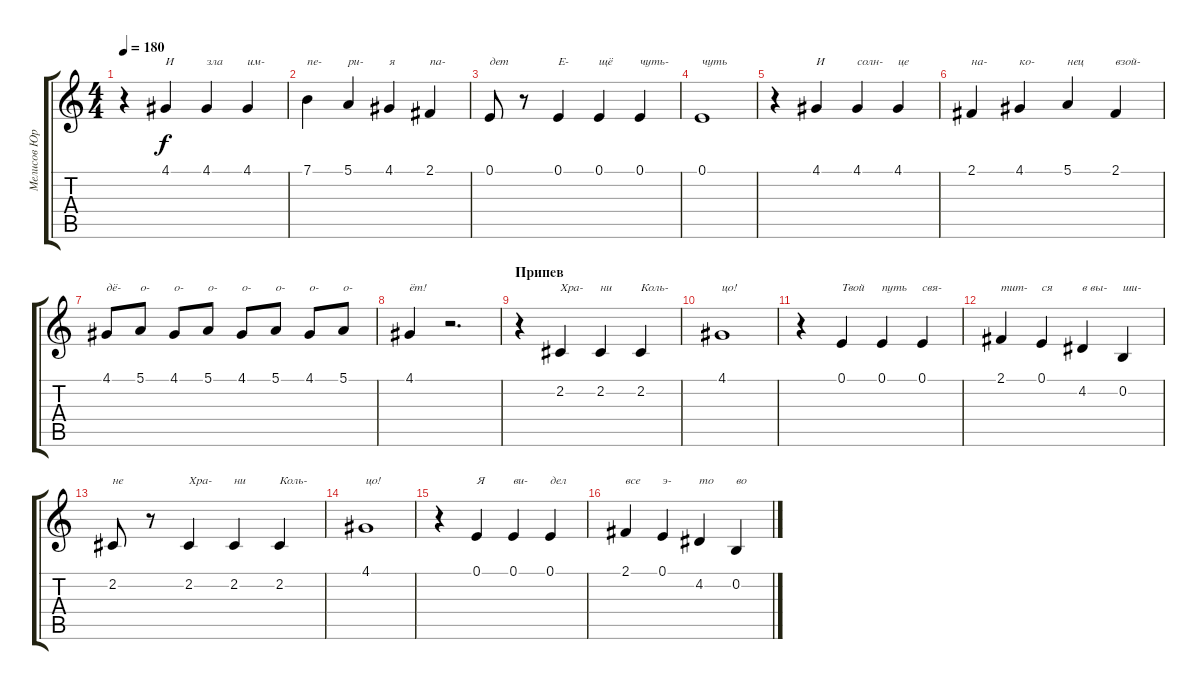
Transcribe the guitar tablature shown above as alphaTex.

\track ("Мелисов Юрий" "Мелисов Юр") {instrument bassoon}
\staff {score tabs}
\tuning (E4 B3 G3 D3 A2 E2) {hide}
\ts (4 4)
\tempo 180
\clef g2
\ks c
r.4{dy f} 4.1.4{txt "И"} 4.1.4{txt "зла"} 4.1.4{txt "им-"} |
7.1.4{txt "пе-"} 5.1.4{txt "ри-"} 4.1.4{txt "я"} 2.1.4{txt "па-"} |
0.1.8{txt "дет"} r.8 0.1.4{txt "Е-"} 0.1.4{txt "щё"} 0.1.4{txt "чуть-"} |
0.1.1{txt "чуть"} |
r.4 4.1.4{txt "И "} 4.1.4{txt "солн-"} 4.1.4{txt "це"} |
2.1.4{txt "на-"} 4.1.4{txt "ко-"} 5.1.4{txt "нец"} 2.1.4{txt "взой-"} |
4.1.8{txt "дё-"} 5.1.8{txt "о-"} 4.1.8{txt "о-"} 5.1.8{txt "о-"} 4.1.8{txt "о-"} 5.1.8{txt "о-"} 4.1.8{txt "о-"} 5.1.8{txt "о-"} |
4.1.4{txt "ёт!"} r.2{d} |
\section ("" "Припев")
r.4 2.2.4{txt "Хра-"} 2.2.4{txt "ни"} 2.2.4{txt "Коль-"} |
4.1.1{txt "цо!"} |
r.4 0.1.4{txt "Твой "} 0.1.4{txt "путь"} 0.1.4{txt "свя-"} |
2.1.4{txt "тит-"} 0.1.4{txt "ся"} 4.2.4{txt "в вы-"} 0.2.4{txt "ши-"} |
2.2.8{txt "не"} r.8 2.2.4{txt "Хра-"} 2.2.4{txt "ни"} 2.2.4{txt "Коль-"} |
4.1.1{txt "цо!"} |
r.4 0.1.4{txt "Я"} 0.1.4{txt "ви-"} 0.1.4{txt "дел"} |
2.1.4{txt "все"} 0.1.4{txt "э-"} 4.2.4{txt "то"} 0.2.4{txt "во"}
